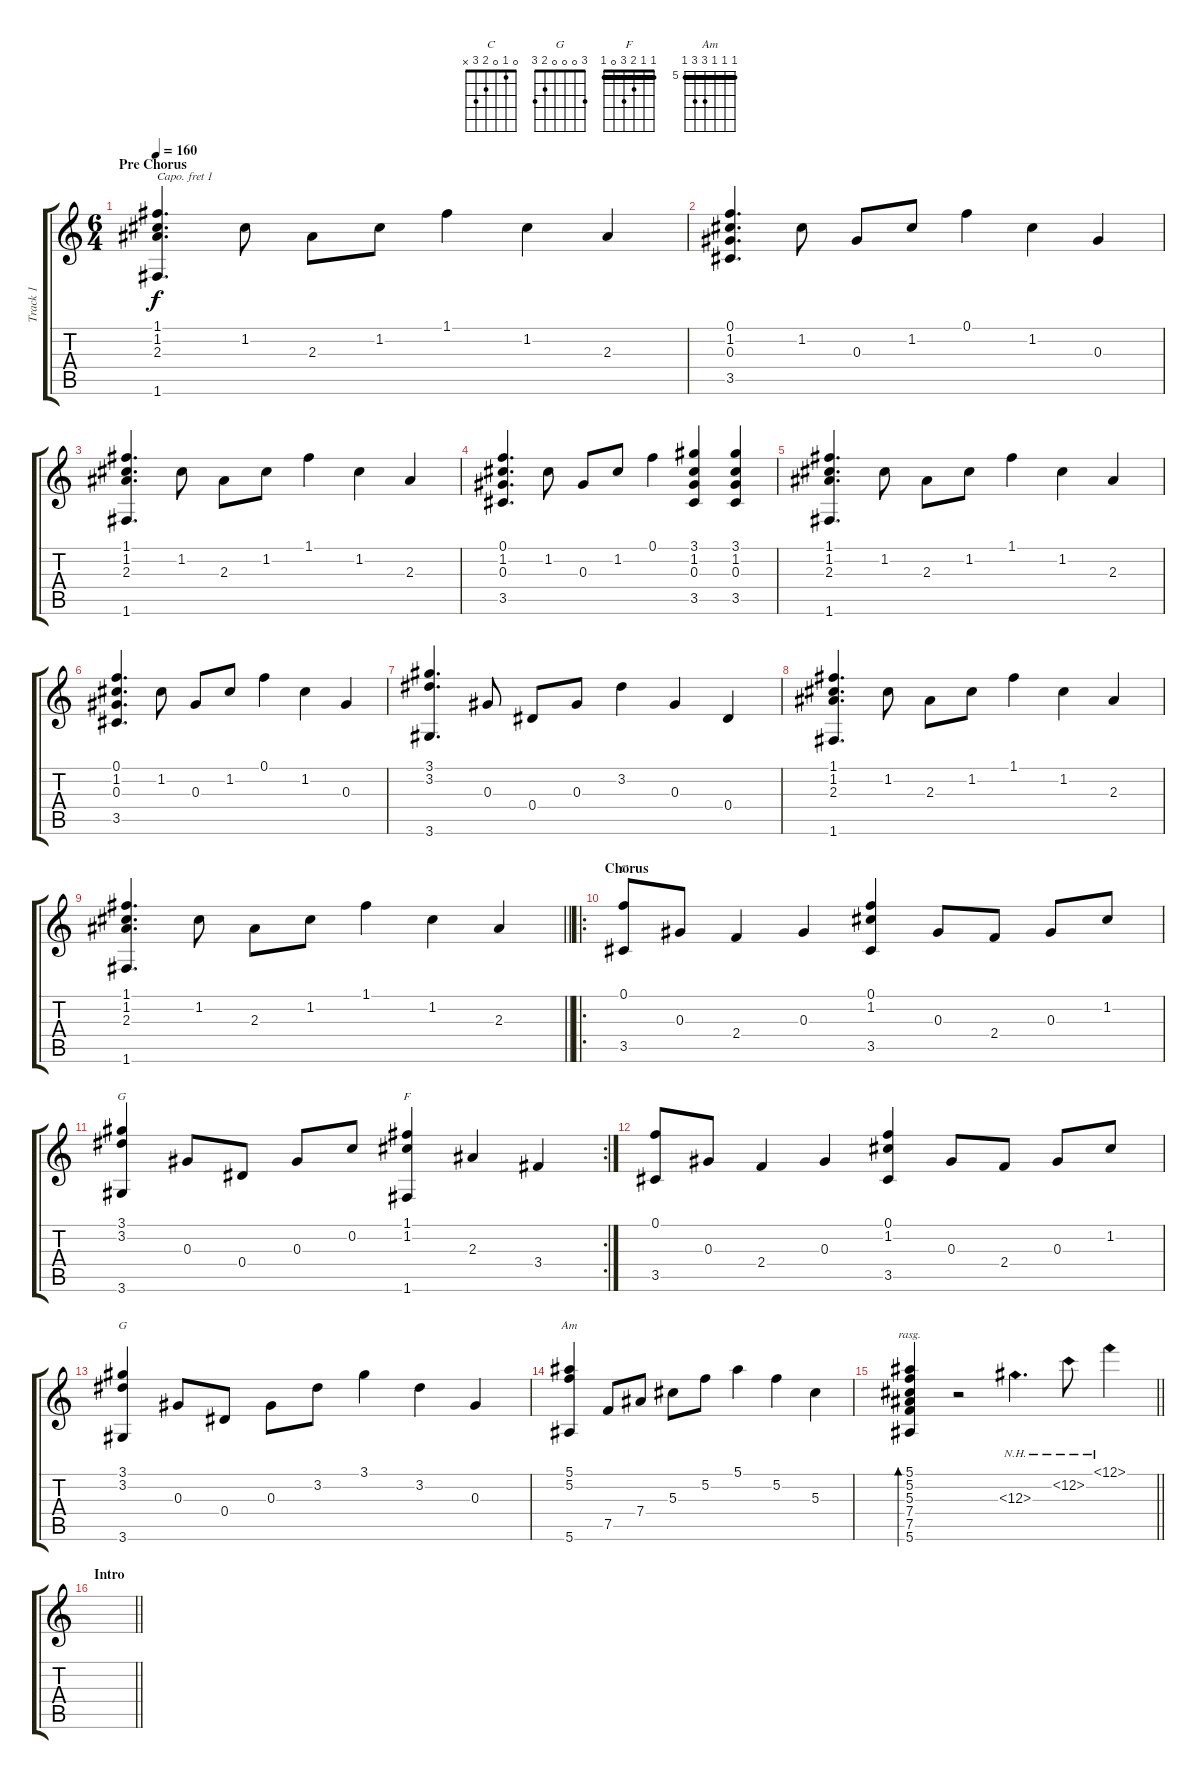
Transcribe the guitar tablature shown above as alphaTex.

\track ("Track 1" "Track 1") {instrument acousticguitarsteel}
\staff {score tabs}
\capo 1
\tuning (E4 B3 G3 D3 A2 E2) {hide}
\chord ("C" 0 1 0 2 3 x)
\chord ("G" 3 3 0 0 2 3) {barre 3}
\chord ("F" 1 1 2 3 0 1) {barre 1}
\chord ("G" 3 0 0 0 2 3)
\chord ("Am" 5 5 5 7 7 5) {firstfret 5 barre 5}
\ts (6 4)
\section ("" "Pre Chorus")
\tempo 160
\clef g2
\ks c
(1.1 1.2 2.3 1.6).4{d dy f} 1.2.8 2.3.8 1.2.8 1.1.4 1.2.4 2.3.4 |
(0.1 1.2 0.3 3.5).4{d} 1.2.8 0.3.8 1.2.8 0.1.4 1.2.4 0.3.4 |
(1.1 1.2 2.3 1.6).4{d} 1.2.8 2.3.8 1.2.8 1.1.4 1.2.4 2.3.4 |
(0.1 1.2 0.3 3.5).4{d} 1.2.8 0.3.8 1.2.8 0.1.4 (3.1 1.2 0.3 3.5).4 (3.1 1.2 0.3 3.5).4 |
(1.1 1.2 2.3 1.6).4{d} 1.2.8 2.3.8 1.2.8 1.1.4 1.2.4 2.3.4 |
(0.1 1.2 0.3 3.5).4{d} 1.2.8 0.3.8 1.2.8 0.1.4 1.2.4 0.3.4 |
(3.1 3.2 3.6).4{d} 0.3.8 0.4.8 0.3.8 3.2.4 0.3.4 0.4.4 |
(1.1 1.2 2.3 1.6).4{d} 1.2.8 2.3.8 1.2.8 1.1.4 1.2.4 2.3.4 |
\barLineRight lightlight
(1.1 1.2 2.3 1.6).4{d} 1.2.8 2.3.8 1.2.8 1.1.4 1.2.4 2.3.4 |
\ro
\section ("" "Chorus")
(0.1 3.5).8{ch "C"} 0.3.8 2.4.4 0.3.4 (0.1 1.2 3.5).4 0.3.8 2.4.8 0.3.8 1.2.8 |
\rc 2
(3.1 3.2 3.6).4{ch "G"} 0.3.8 0.4.8 0.3.8 0.2.8 (1.1 1.2 1.6).4{ch "F"} 2.3.4 3.4.4 |
(0.1 3.5).8 0.3.8 2.4.4 0.3.4 (0.1 1.2 3.5).4 0.3.8 2.4.8 0.3.8 1.2.8 |
(3.1 3.2 3.6).4{ch "G"} 0.3.8 0.4.8 0.3.8 3.2.8 3.1.4 3.2.4 0.3.4 |
(5.1 5.2 5.6).4{ch "Am"} 7.5.8 7.4.8 5.3.8 5.2.8 5.1.4 5.2.4 5.3.4 |
\barLineRight lightlight
(5.1 5.2 5.3 7.4 7.5 5.6).4{bd 60 rasg ii} r.2 13.3{nh}.4{d} 13.2{nh}.8 13.1{nh}.4 |
\section ("" "Intro")
\barLineRight lightlight
